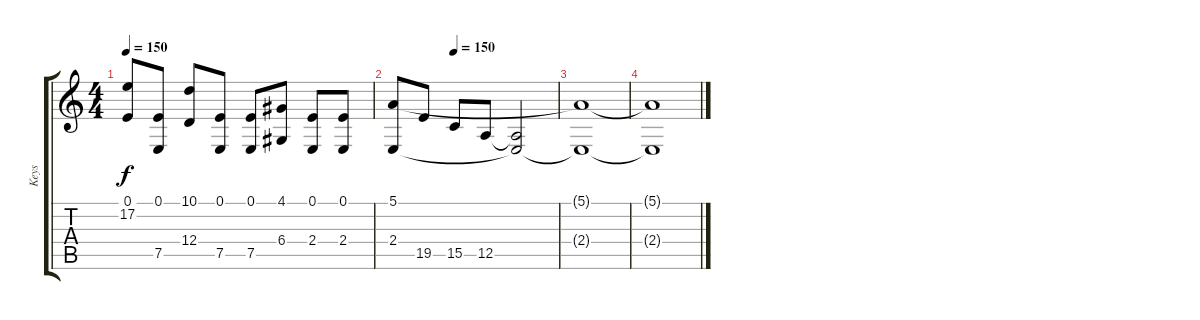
\track ("Keys" "Keys") {instrument fx8scifi}
\staff {score tabs}
\tuning (E4 B3 G3 D3 A2 E2) {hide}
\ts (4 4)
\tempo 150
\clef g2
\ks c
(0.1 17.2).8{dy f} (0.1 7.5).8 (10.1 12.4).8 (0.1 7.5).8 (0.1 7.5).8 (4.1 6.4).8 (0.1 2.4).8 (0.1 2.4).8 |
\tempo (150 0.375)
(5.1 2.4).8 19.5.8 15.5.8 12.5.8 (2.4{t} 12.5{t}).2 |
(5.1{t} 2.4{t}).1 |
(5.1{t} 2.4{t}).1
